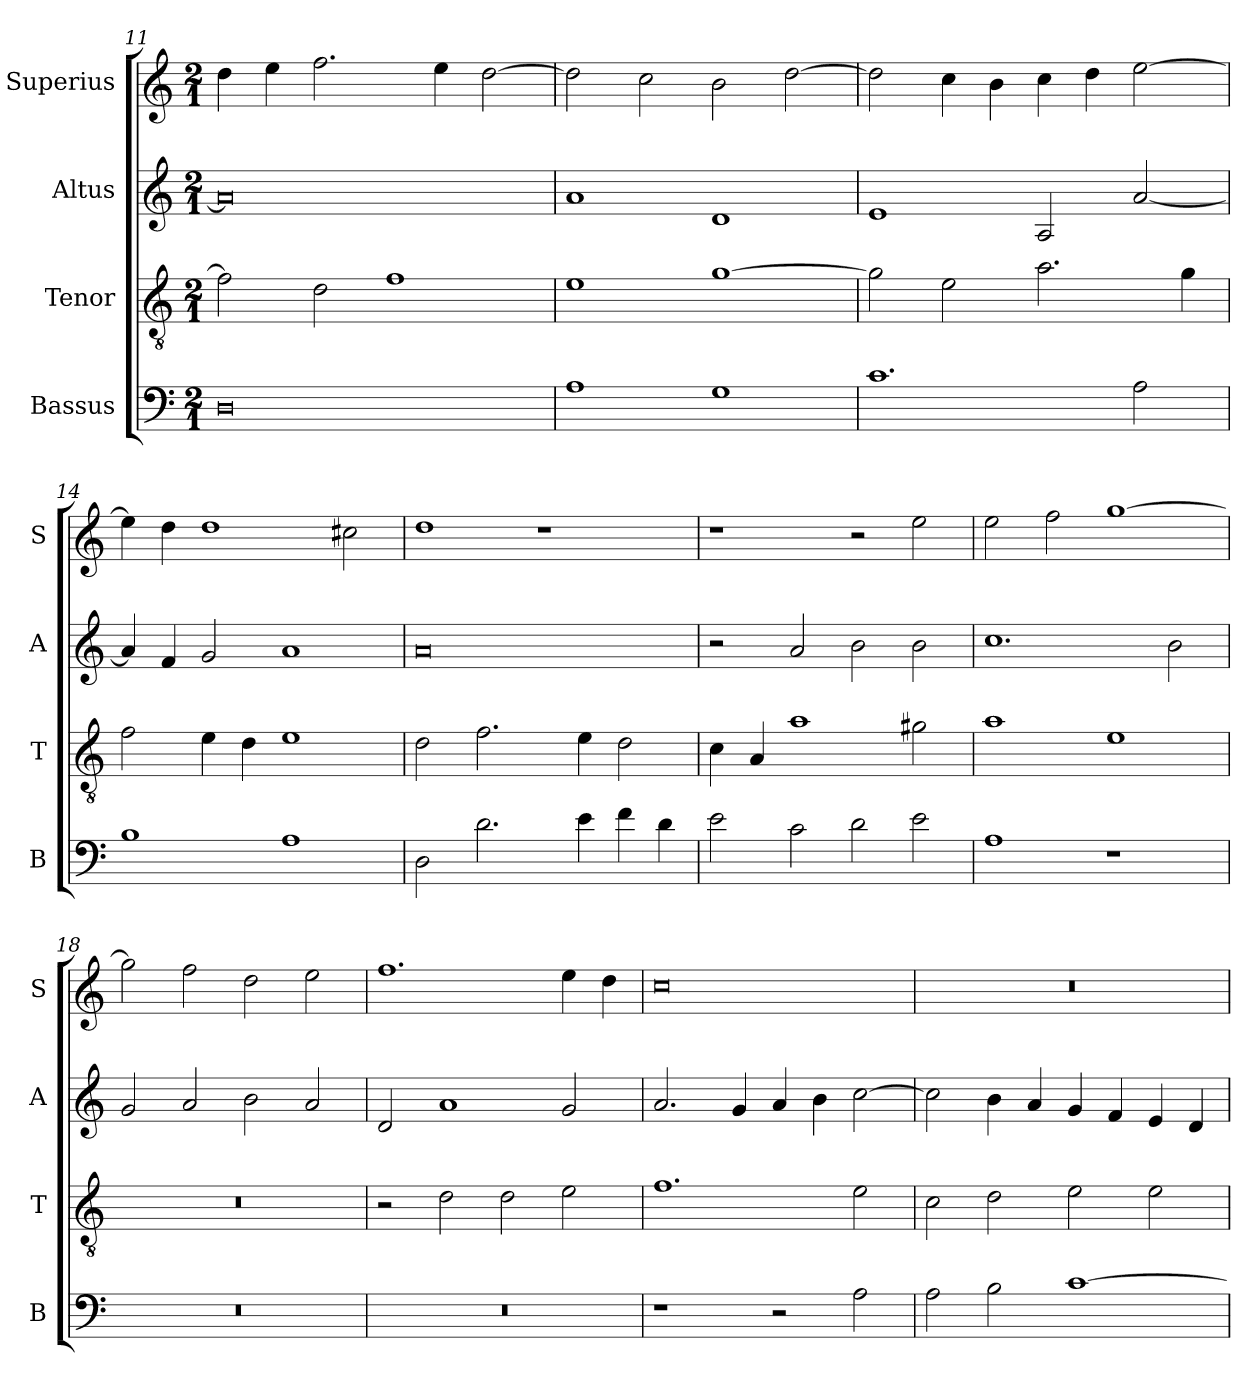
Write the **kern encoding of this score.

**kern	**kern	**kern	**kern
*part4	*part3	*part2	*part1
*staff4	*staff3	*staff2	*staff1
*I"Bassus	*I"Tenor	*I"Altus	*I"Superius
*I'B	*I'T	*I'A	*I'S
*clefF4	*clefGv2	*clefG2	*clefG2
*k[]	*k[]	*k[]	*k[]
*C:	*C:	*C:	*C:
*M2/1	*M2/1	*M2/1	*M2/1
=11	=11	=11	=11
0D	2f]	0a]	4dd
.	.	.	4ee
.	2d	.	2.ff
.	1f	.	.
.	.	.	4ee
.	.	.	[2dd
=12	=12	=12	=12
1A	1e	1a	2dd]
.	.	.	2cc
1G	[1g	1d	2b
.	.	.	[2dd
=13	=13	=13	=13
1.c	2g]	1e	2dd]
.	2e	.	4cc
.	.	.	4b
.	2.a	2A	4cc
.	.	.	4dd
2A	.	[2a	[2ee
.	4g	.	.
=14	=14	=14	=14
1B	2f	4a]	4ee]
.	.	4f	4dd
.	4e	2g	1dd
.	4d	.	.
1A	1e	1a	.
.	.	.	2cc#X
=15	=15	=15	=15
2D	2d	0a	1dd
2.d	2.f	.	.
.	.	.	1r
4e	4e	.	.
4f	2d	.	.
4d	.	.	.
=16	=16	=16	=16
2e	4c	2r	1r
.	4A	.	.
2c	1a	2a	.
2d	.	2b	2r
2e	2g#X	2b	2ee
=17	=17	=17	=17
1A	1a	1.cc	2ee
.	.	.	2ff
1r	1e	.	[1gg
.	.	2b	.
=18	=18	=18	=18
0r	0r	2g	2gg]
.	.	2a	2ff
.	.	2b	2dd
.	.	2a	2ee
=19	=19	=19	=19
0r	2r	2d	1.ff
.	2d	1a	.
.	2d	.	.
.	2e	2g	4ee
.	.	.	4dd
=20	=20	=20	=20
1r	1.f	2.a	0cc
.	.	4g	.
2r	.	4a	.
.	.	4b	.
2A	2e	[2cc	.
=21	=21	=21	=21
2A	2c	2cc]	0r
2B	2d	4b	.
.	.	4a	.
[1c	2e	4g	.
.	.	4f	.
.	2e	4e	.
.	.	4d	.
=	=	=	=
*-	*-	*-	*-
